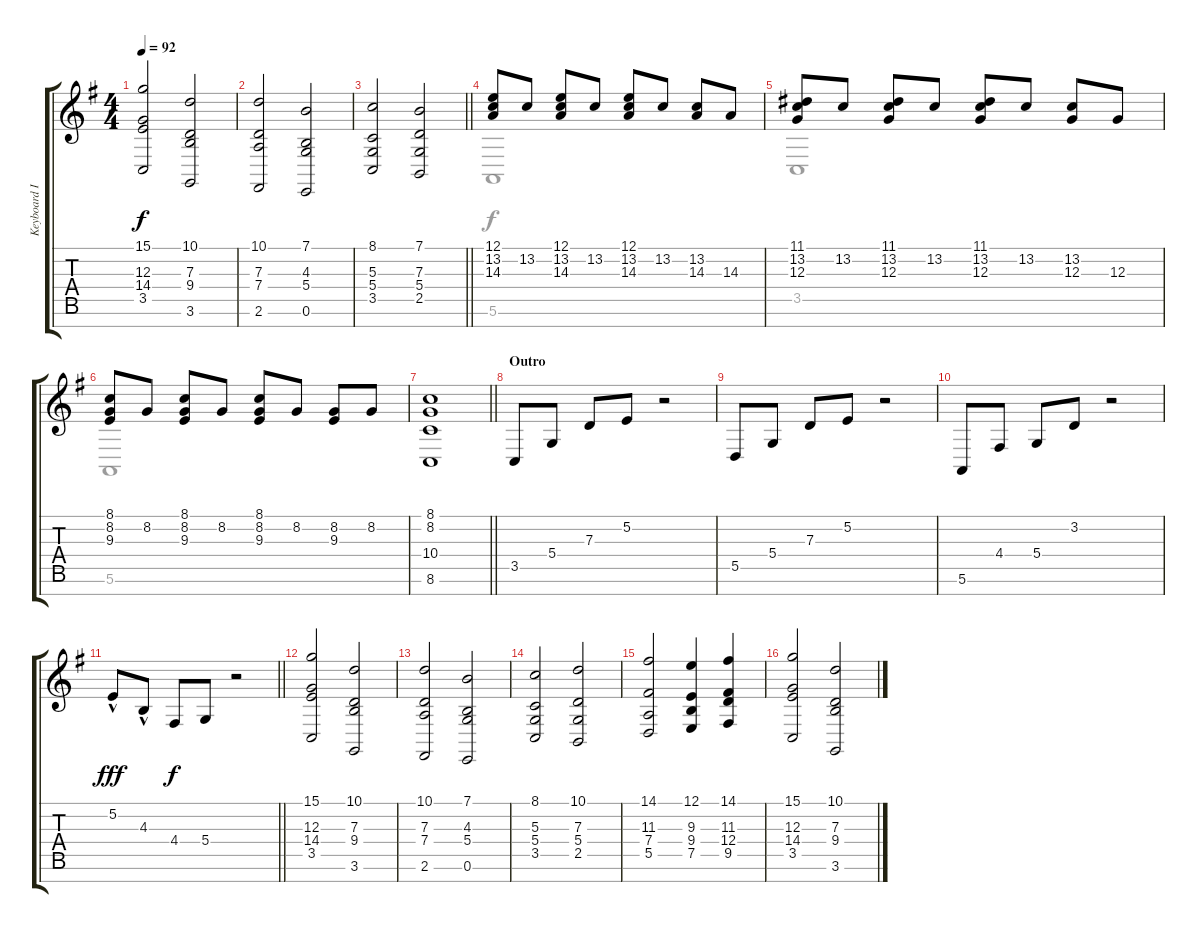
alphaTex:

\track ("Keyboard III" "Keyboard I") {instrument stringensemble1}
\staff {score tabs}
\tuning (E4 B3 G3 D3 A2 E2 B1) {hide}
\voice
\ts (4 4)
\tempo 92
\clef g2
\ks g
(15.1 12.3 14.4 3.5).2{dy f} (10.1 7.3 9.4 3.6).2 |
(10.1 7.3 7.4 2.6).2 (7.1 4.3 5.4 0.6).2 |
\barLineRight lightlight
(8.1 5.3 5.4 3.5).2 (7.1 7.3 5.4 2.5).2 |
\section ("" "")
(12.1 13.2 14.3).8 13.2.8 (12.1 13.2 14.3).8 13.2.8 (12.1 13.2 14.3).8 13.2.8 (13.2 14.3).8 14.3.8 |
(11.1 13.2 12.3).8 13.2.8 (11.1 13.2 12.3).8 13.2.8 (11.1 13.2 12.3).8 13.2.8 (13.2 12.3).8 12.3.8 |
(8.1 8.2 9.3).8 8.2.8 (8.1 8.2 9.3).8 8.2.8 (8.1 8.2 9.3).8 8.2.8 (8.2 9.3).8 8.2.8 |
\barLineRight lightlight
(8.1 8.2 10.4 8.6).1 |
\section ("" "Outro")
3.5.8 5.4.8 7.3.8 5.2.8 r.2 |
5.5.8 5.4.8 7.3.8 5.2.8 r.2 |
5.6.8 4.4.8 5.4.8 3.2.8 r.2 |
\barLineRight lightlight
5.2{hac}.8{dy fff} 4.3{hac}.8 4.4.8{dy f} 5.4.8 r.2 |
\section ("" "")
(15.1 12.3 14.4 3.5).2 (10.1 7.3 9.4 3.6).2 |
(10.1 7.3 7.4 2.6).2 (7.1 4.3 5.4 0.6).2 |
(8.1 5.3 5.4 3.5).2 (10.1 7.3 5.4 2.5).2 |
(14.1 11.3 7.4 5.5).2 (12.1 9.3 9.4 7.5).4 (14.1 11.3 12.4 9.5).4 |
(15.1 12.3 14.4 3.5).2 (10.1 7.3 9.4 3.6).2
\voice
\clef g2
\ottava regular
\simile none
\ks g
|
|
\barLineRight lightlight
|
5.6.1 |
3.5.1 |
5.6.1 |
\barLineRight lightlight
|
|
|
|
\barLineRight lightlight
|
|
|
|
|
